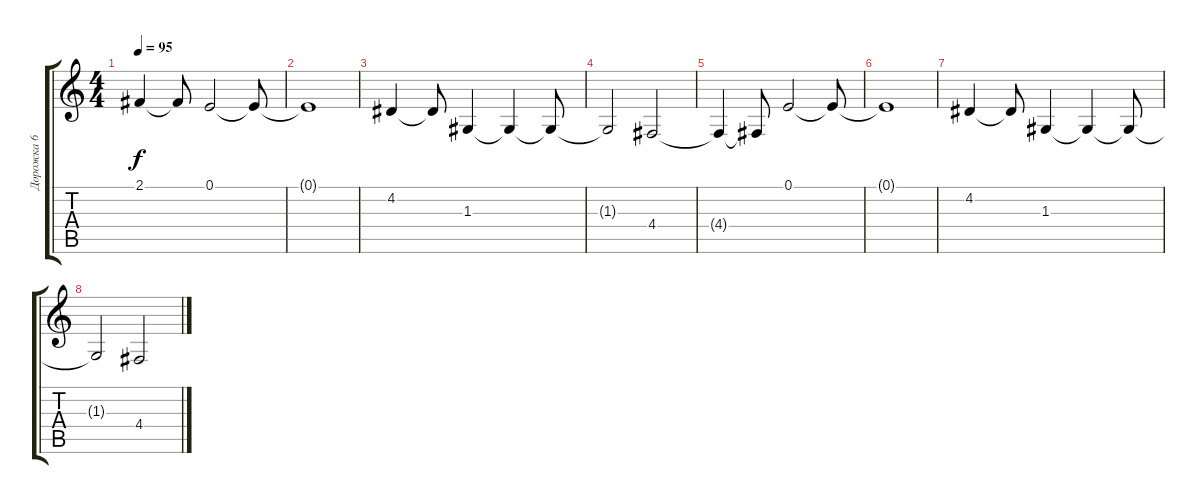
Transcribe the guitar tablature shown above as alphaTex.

\track ("Дорожка 6" "Дорожка 6") {instrument pad2warm}
\staff {score tabs}
\tuning (E4 B3 G3 D3 A2 E2) {hide}
\ts (4 4)
\tempo 95
\clef g2
\ks c
2.1{t}.4{dy f} 2.1{t}.8 0.1.2 0.1{t}.8 |
0.1{t}.1 |
4.2.4 4.2{t}.8 1.3.4 1.3{t}.4 1.3{t}.8 |
1.3{t}.2 4.4.2 |
4.4{t}.4 4.4{t}.8 0.1.2 0.1{t}.8 |
0.1{t}.1 |
4.2.4 4.2{t}.8 1.3.4 1.3{t}.4 1.3{t}.8 |
1.3{t}.2 4.4.2
